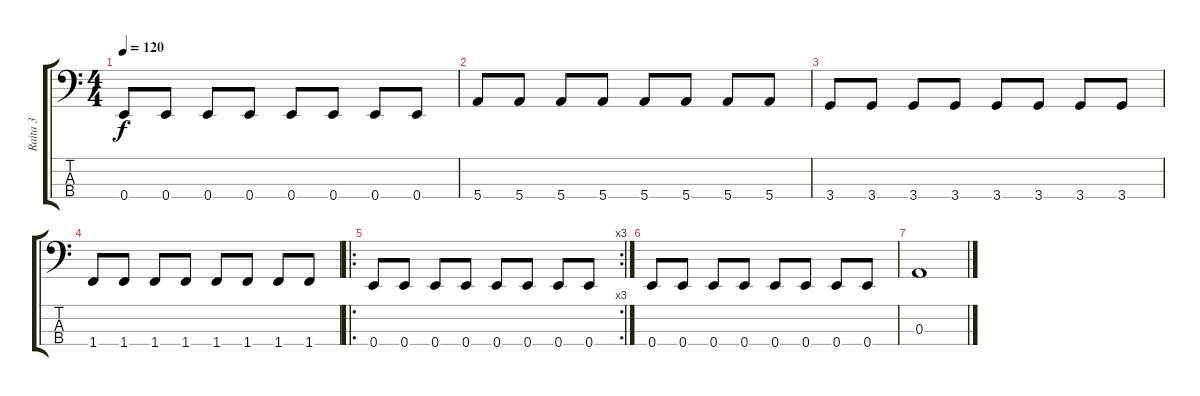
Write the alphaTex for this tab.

\track ("Raita 3" "Raita 3") {instrument electricbassfinger}
\staff {score tabs}
\tuning (G2 D2 A1 E1) {hide}
\ts (4 4)
\tempo 120
\clef f4
\ks c
0.4.8{dy f} 0.4.8 0.4.8 0.4.8 0.4.8 0.4.8 0.4.8 0.4.8 |
5.4.8 5.4.8 5.4.8 5.4.8 5.4.8 5.4.8 5.4.8 5.4.8 |
3.4.8 3.4.8 3.4.8 3.4.8 3.4.8 3.4.8 3.4.8 3.4.8 |
1.4.8 1.4.8 1.4.8 1.4.8 1.4.8 1.4.8 1.4.8 1.4.8 |
\ro
\rc 3
0.4.8 0.4.8 0.4.8 0.4.8 0.4.8 0.4.8 0.4.8 0.4.8 |
0.4.8 0.4.8 0.4.8 0.4.8 0.4.8 0.4.8 0.4.8 0.4.8 |
0.3.1
